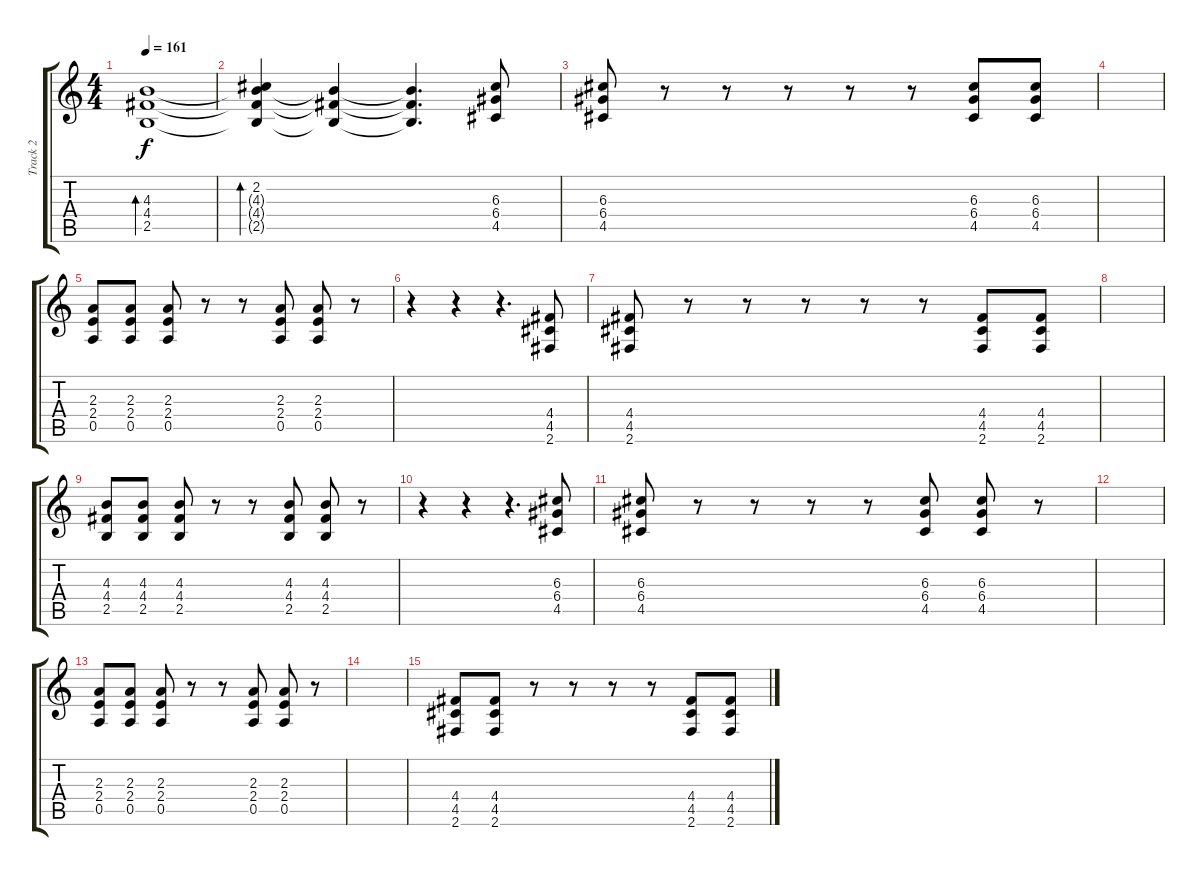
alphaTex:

\track ("Track 2" "Track 2") {mute instrument overdrivenguitar}
\staff {score tabs}
\tuning (E4 B3 G3 D3 A2 E2) {hide}
\ts (4 4)
\tempo 161
\clef g2
\ks c
(4.3 4.4 2.5).1{bd 240 dy f} |
(2.2 4.3{t} 4.4{t} 2.5{t}).4{bd 240} (4.3{t} 4.4{t} 2.5{t}).4 (4.3{t} 4.4{t} 2.5{t}).4{d} (6.3 6.4 4.5).8 |
(6.3 6.4 4.5).8 r.8 r.8 r.8 r.8 r.8 (6.3 6.4 4.5).8 (6.3 6.4 4.5).8 |
|
(2.3 2.4 0.5).8 (2.3 2.4 0.5).8 (2.3 2.4 0.5).8 r.8 r.8 (2.3 2.4 0.5).8 (2.3 2.4 0.5).8 r.8 |
r.4 r.4 r.4{d} (4.4 4.5 2.6).8 |
(4.4 4.5 2.6).8 r.8 r.8 r.8 r.8 r.8 (4.4 4.5 2.6).8 (4.4 4.5 2.6).8 |
|
(4.3 4.4 2.5).8 (4.3 4.4 2.5).8 (4.3 4.4 2.5).8 r.8 r.8 (4.3 4.4 2.5).8 (4.3 4.4 2.5).8 r.8 |
r.4 r.4 r.4{d} (6.3 6.4 4.5).8 |
(6.3 6.4 4.5).8 r.8 r.8 r.8 r.8 (6.3 6.4 4.5).8 (6.3 6.4 4.5).8 r.8 |
|
(2.3 2.4 0.5).8 (2.3 2.4 0.5).8 (2.3 2.4 0.5).8 r.8 r.8 (2.3 2.4 0.5).8 (2.3 2.4 0.5).8 r.8 |
|
(4.4 4.5 2.6).8 (4.4 4.5 2.6).8 r.8 r.8 r.8 r.8 (4.4 4.5 2.6).8 (4.4 4.5 2.6).8
